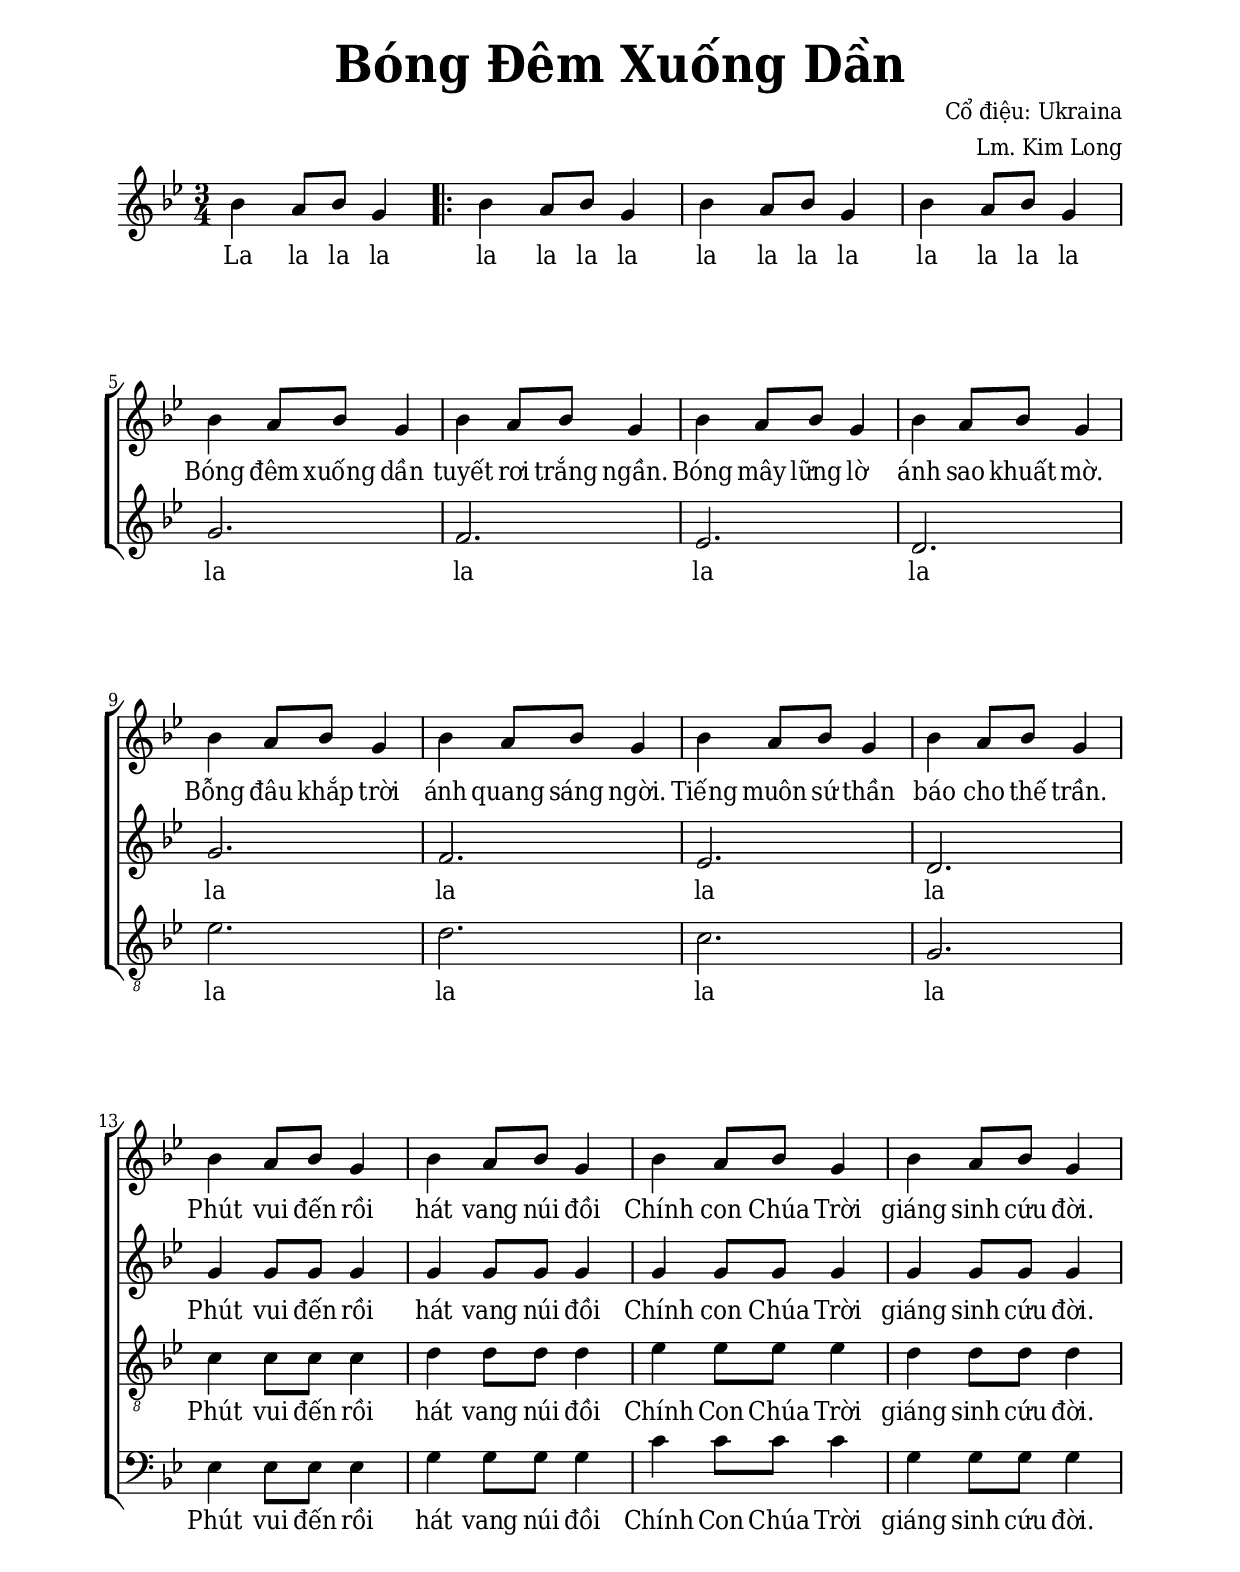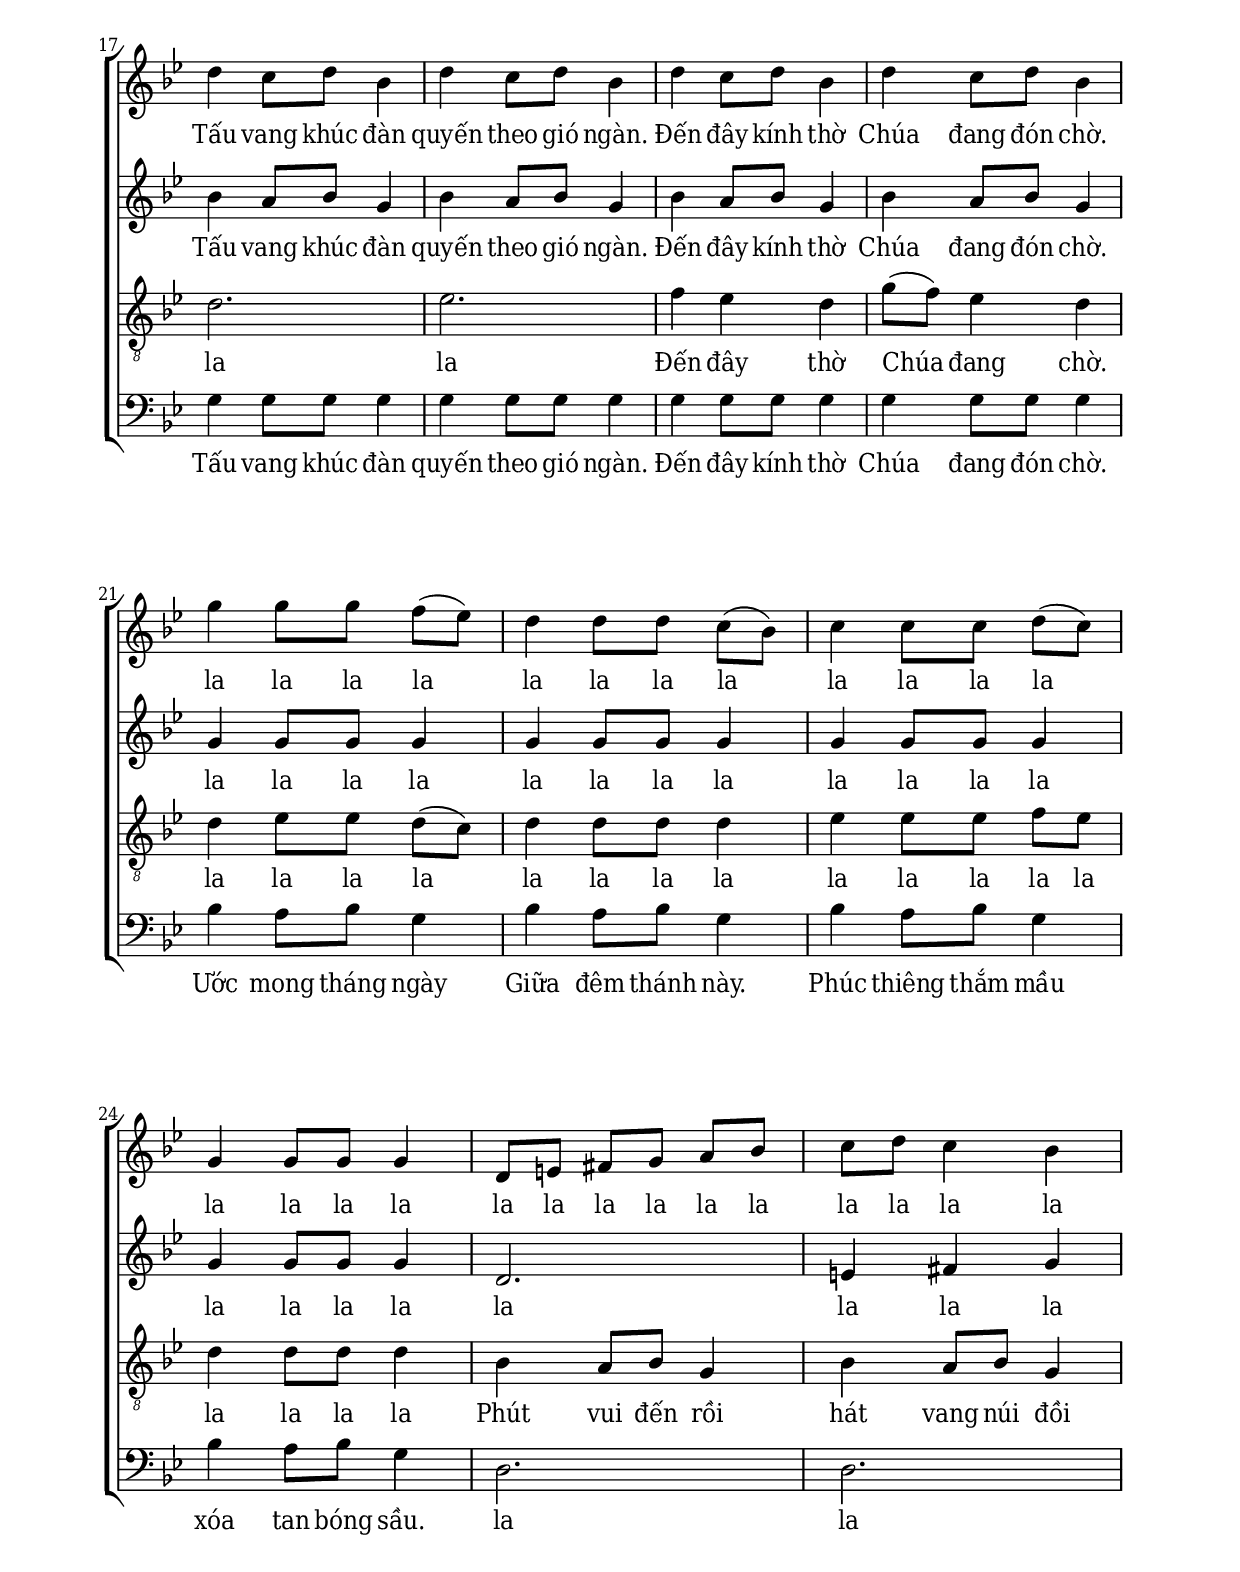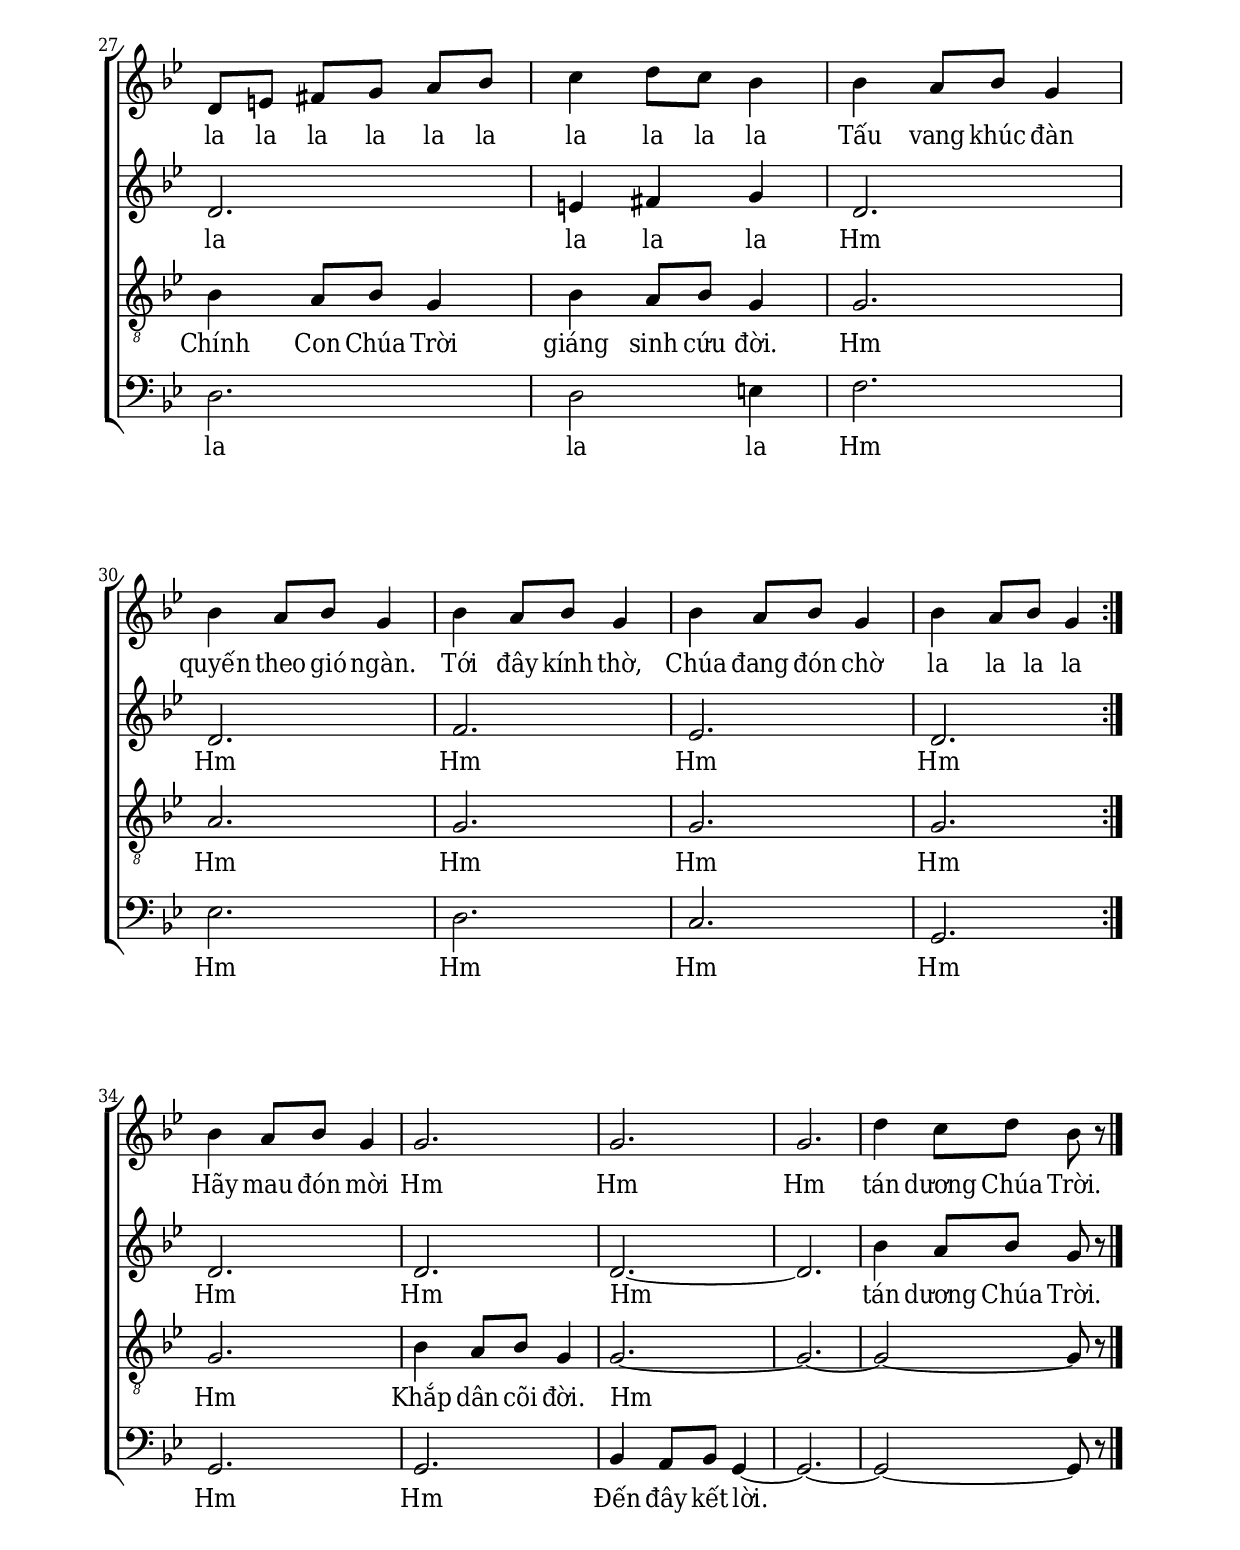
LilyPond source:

% Cài đặt chung
\version "2.22.1"
\include "english.ly"

\header {
  title = \markup { \fontsize #3 "Bóng Đêm Xuống Dần" }
  composer = "Cổ điệu: Ukraina"
  arranger = "Lm. Kim Long"
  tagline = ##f
}

% Nhạc
nhacDiepKhucSop = \relative c'' {
  bf4 a8 bf g4 \bar ".|:"
  bf a8 bf g4 |
  bf a8 bf g4 |
  bf a8 bf g4 | \break
  bf a8 bf g4 |
  bf a8 bf g4 |
  bf a8 bf g4 |
  bf a8 bf g4 | \break
  bf a8 bf g4 |
  bf a8 bf g4 |
  bf a8 bf g4 |
  bf a8 bf g4 |
  bf a8 bf g4 |
  bf a8 bf g4 |
  bf a8 bf g4 |
  bf a8 bf g4 |
  d' c8 d bf4 |
  d c8 d bf4 |
  d c8 d bf4 |
  d c8 d bf4 |
  g' g8 g f8 (ef) |
  d4 d8 d c (bf) |
  c4 c8 c d (c) |
  g4 g8 g g4 |
  d8 e! fs g a bf |
  c d c4 bf |
  d,8 e! fs g a bf |
  c4 d8 c bf4 |
  bf a8 bf g4 |
  bf a8 bf g4 |
  bf a8 bf g4 |
  bf a8 bf g4 |
  bf a8 bf g4 \bar ":|."
  bf a8 bf g4 |
  g2. |
  g |
  g |
  d'4 c8 d bf r \bar "|."
}

nhacDiepKhucAlto = \relative c'' {
  R2.*4
  g2. |
  f |
  ef |
  d |
  g |
  f |
  ef |
  d |
  g4 g8 g g4 |
  g4 g8 g g4 |
  g4 g8 g g4 |
  g4 g8 g g4 |
  bf4 a8 bf g4 |
  bf4 a8 bf g4 |
  bf4 a8 bf g4 |
  bf4 a8 bf g4 |
  g4 g8 g g4 |
  g4 g8 g g4 |
  g4 g8 g g4 |
  g4 g8 g g4 |
  d2. |
  e!4 fs g |
  d2. |
  e!4 fs g |
  d2. |
  d2. |
  f |
  ef |
  d |
  d |
  d |
  d ~ |
  d |
  bf'4 a8 bf g r
}

nhacDiepKhucTenor = \relative c' {
  R2.*8
  ef2. |
  d |
  c |
  g |
  c4 c8 c c4 |
  d4 d8 d d4 |
  ef ef8 ef ef4 |
  d d8 d d4 |
  d2. |
  ef |
  f4 ef d |
  g8 (f) ef4 d |
  d ef8 ef d (c) |
  d4 d8 d d4 |
  ef ef8 ef  f ef |
  d4 d8 d d4 |
  bf a8 bf g4 |
  bf a8 bf g4 |
  bf a8 bf g4 |
  bf a8 bf g4 |
  g2. |
  a |
  g |
  g |
  g |
  g |
  bf4 a8 bf g4 |
  g2. ~ |
  g ~ |
  g2 ~ g8 r
}

nhacDiepKhucBas = \relative c {
  R2.*12
  ef4 ef8 ef ef4 |
  g g8 g g4 |
  c c8 c c4 |
  g g8 g g4 |
  g g8 g g4 |
  g g8 g g4 |
  g g8 g g4 |
  g g8 g g4 |
  bf a8 bf g4 |
  bf a8 bf g4 |
  bf a8 bf g4 |
  bf a8 bf g4 |
  d2. |
  d |
  d |
  d2 e!4 |
  f2. |
  ef |
  d |
  c |
  g |
  g |
  g |
  bf4 a8 bf g4 ~ |
  g2. ~ |
  g2 ~ g8 r
}

% Lời
loiDiepKhucSop = \lyricmode {
  La la la la la la la la la la la la la la la la
  Bóng đêm xuống dần tuyết rơi trắng ngần.
  Bóng mây lững lờ ánh sao khuất mờ.
  Bỗng đâu khắp trời ánh quang sáng ngời.
  Tiếng muôn sứ thần báo cho thế trần.
  Phút vui đến rồi hát vang núi đồi
  Chính con Chúa Trời giáng sinh cứu đời.
  Tấu vang khúc đàn quyến theo gió ngàn.
  Đến đây kính thờ Chúa đang đón chờ.
  la la la la la la la la la la la la
  la la la la la la la la la la la la la la
  la la la la la la la la la la
  Tấu vang khúc đàn quyến theo gió ngàn.
  Tới đây kính thờ, Chúa đang đón chờ
  la la la la Hãy mau đón mời
  Hm Hm Hm tán dương Chúa Trời.
}

loiDiepKhucAlto = \lyricmode {
  la la la la la la la la
  Phút vui đến rồi hát vang núi đồi
  Chính con Chúa Trời giáng sinh cứu đời.
  Tấu vang khúc đàn quyến theo gió ngàn.
  Đến đây kính thờ Chúa đang đón chờ.
  la la la la la la la la la la la la
  la la la la la la la la la la la la
  Hm Hm Hm Hm Hm Hm Hm Hm
  tán dương Chúa Trời.
}

loiDiepKhucTenor = \lyricmode {
  la la la la
  Phút vui đến rồi hát vang núi đồi
  Chính Con Chúa Trời giáng sinh cứu đời.
  la la Đến đây thờ Chúa đang chờ.
  la la la la la la la la la la la la la la la la la
  Phút vui đến rồi hát vang núi đồi
  Chính Con Chúa Trời giáng sinh cứu đời.
  Hm Hm Hm Hm Hm Hm
  Khắp dân cõi đời. Hm
}

loiDiepKhucBas = \lyricmode {
  Phút vui đến rồi hát vang núi đồi
  Chính Con Chúa Trời giáng sinh cứu đời.
  Tấu vang khúc đàn quyến theo gió ngàn.
  Đến đây kính thờ Chúa đang đón chờ.
  Ước mong tháng ngày
  Giữa đêm thánh này.
  Phúc thiêng thắm mầu xóa tan bóng sầu.
  la la la la la
  Hm Hm Hm Hm Hm Hm Hm
  Đến đây kết lời.
}

% Dàn trang
\paper {
  #(set-paper-size "a4")
  top-margin = 20\mm
  bottom-margin = 20\mm
  left-margin = 20\mm
  right-margin = 20\mm
  indent = #0
  #(define fonts
    (make-pango-font-tree
      "Deja Vu Serif Condensed"
      "Deja Vu Serif Condensed"
      "Deja Vu Serif Condensed"
      (/ 20 20)))
  print-page-number = #f
  %page-count = #4
  %ragged-bottom = ##f
}

TongNhip = {
  \key bf \major \time 3/4
  \set Timing.beamExceptions = #'()
  \set Timing.baseMoment = #(ly:make-moment 1/4)
  \set Timing.beatStructure = #'(1 1)
}

% Đổi kích thước nốt cho bè phụ
notBePhu =
#(define-music-function (font-size music) (number? ly:music?)
   (for-some-music
     (lambda (m)
       (if (music-is-of-type? m 'rhythmic-event)
           (begin
             (set! (ly:music-property m 'tweaks)
                   (cons `(font-size . ,font-size)
                         (ly:music-property m 'tweaks)))
             #t)
           #f))
     music)
   music)

\score {
  \new ChoirStaff <<
    \new Staff <<
        \clef treble
        \new Voice = beSop {
          \TongNhip \nhacDiepKhucSop
        }
      \new Lyrics \lyricsto beSop \loiDiepKhucSop
    >>
    \new Staff <<
        \clef treble
        \new Voice = beAlto {
          \TongNhip \nhacDiepKhucAlto
        }
      \new Lyrics \lyricsto beAlto \loiDiepKhucAlto
    >>
    \new Staff <<
        \clef "violin_8"
        \new Voice = beTenor {
          \TongNhip \nhacDiepKhucTenor
        }
      \new Lyrics \lyricsto beTenor \loiDiepKhucTenor
    >>
    \new Staff <<
        \clef "bass"
        \new Voice = beBas {
          \TongNhip \nhacDiepKhucBas
        }
      \new Lyrics \lyricsto beBas \loiDiepKhucBas
    >>
  >>
  \layout {
    \override Lyrics.LyricSpace.minimum-distance = #0.4
    %\override Score.BarNumber.break-visibility = ##(#f #f #f)
    \override Score.SpacingSpanner.uniform-stretching = ##t
    \context {
      \Staff \RemoveEmptyStaves
      \override VerticalAxisGroup.remove-first = ##t
    }
  }
}
